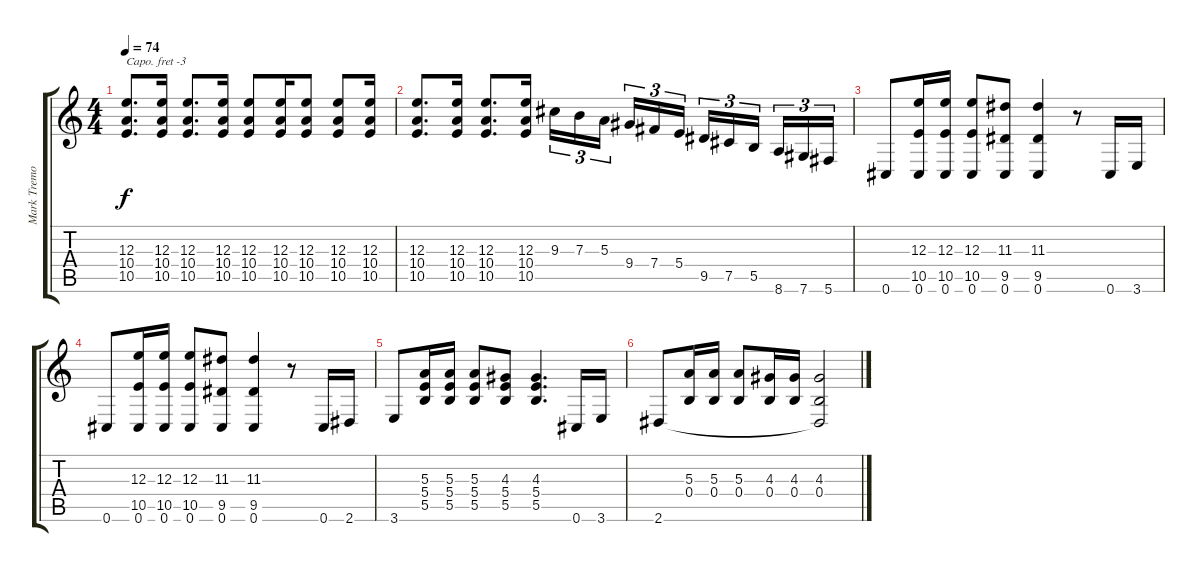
\track ("Mark Tremonti - Heavy Guitar" "Mark Tremo") {instrument distortionguitar}
\staff {score tabs}
\capo -3
\tuning (E4 B3 G3 D3 A2 E2) {hide}
\ts (4 4)
\tempo 74
\clef g2
\ks c
(12.3 10.4 10.5).8{d dy f} (12.3 10.4 10.5).16 (12.3 10.4 10.5).8{d} (12.3 10.4 10.5).16 (12.3 10.4 10.5).8 (12.3 10.4 10.5).16 (12.3 10.4 10.5).8 (12.3 10.4 10.5).8 (12.3 10.4 10.5).16 |
(12.3 10.4 10.5).8{d} (12.3 10.4 10.5).16 (12.3 10.4 10.5).8{d} (12.3 10.4 10.5).16 9.3.16{tu (3 2)} 7.3.16{tu (3 2)} 5.3.16{tu (3 2)} 9.4.16{tu (3 2)} 7.4.16{tu (3 2)} 5.4.16{tu (3 2)} 9.5.16{tu (3 2)} 7.5.16{tu (3 2)} 5.5.16{tu (3 2)} 8.6.16{tu (3 2)} 7.6.16{tu (3 2)} 5.6.16{tu (3 2)} |
0.6.8 (12.3 10.5 0.6).16 (12.3 10.5 0.6).16 (12.3 10.5 0.6).8 (11.3 9.5 0.6).8 (11.3 9.5 0.6).4 r.8 0.6.16 3.6.16 |
0.6.8 (12.3 10.5 0.6).16 (12.3 10.5 0.6).16 (12.3 10.5 0.6).8 (11.3 9.5 0.6).8 (11.3 9.5 0.6).4 r.8 0.6.16 2.6.16 |
3.6.8 (5.3 5.4 5.5).16 (5.3 5.4 5.5).16 (5.3 5.4 5.5).8 (4.3 5.4 5.5).8 (4.3 5.4 5.5).4{d} 0.6.16 3.6.16 |
2.6.8 (5.3 0.4).16 (5.3 0.4).16 (5.3 0.4).8 (4.3 0.4).16 (4.3 0.4).16 (4.3 0.4 2.6{t}).2
